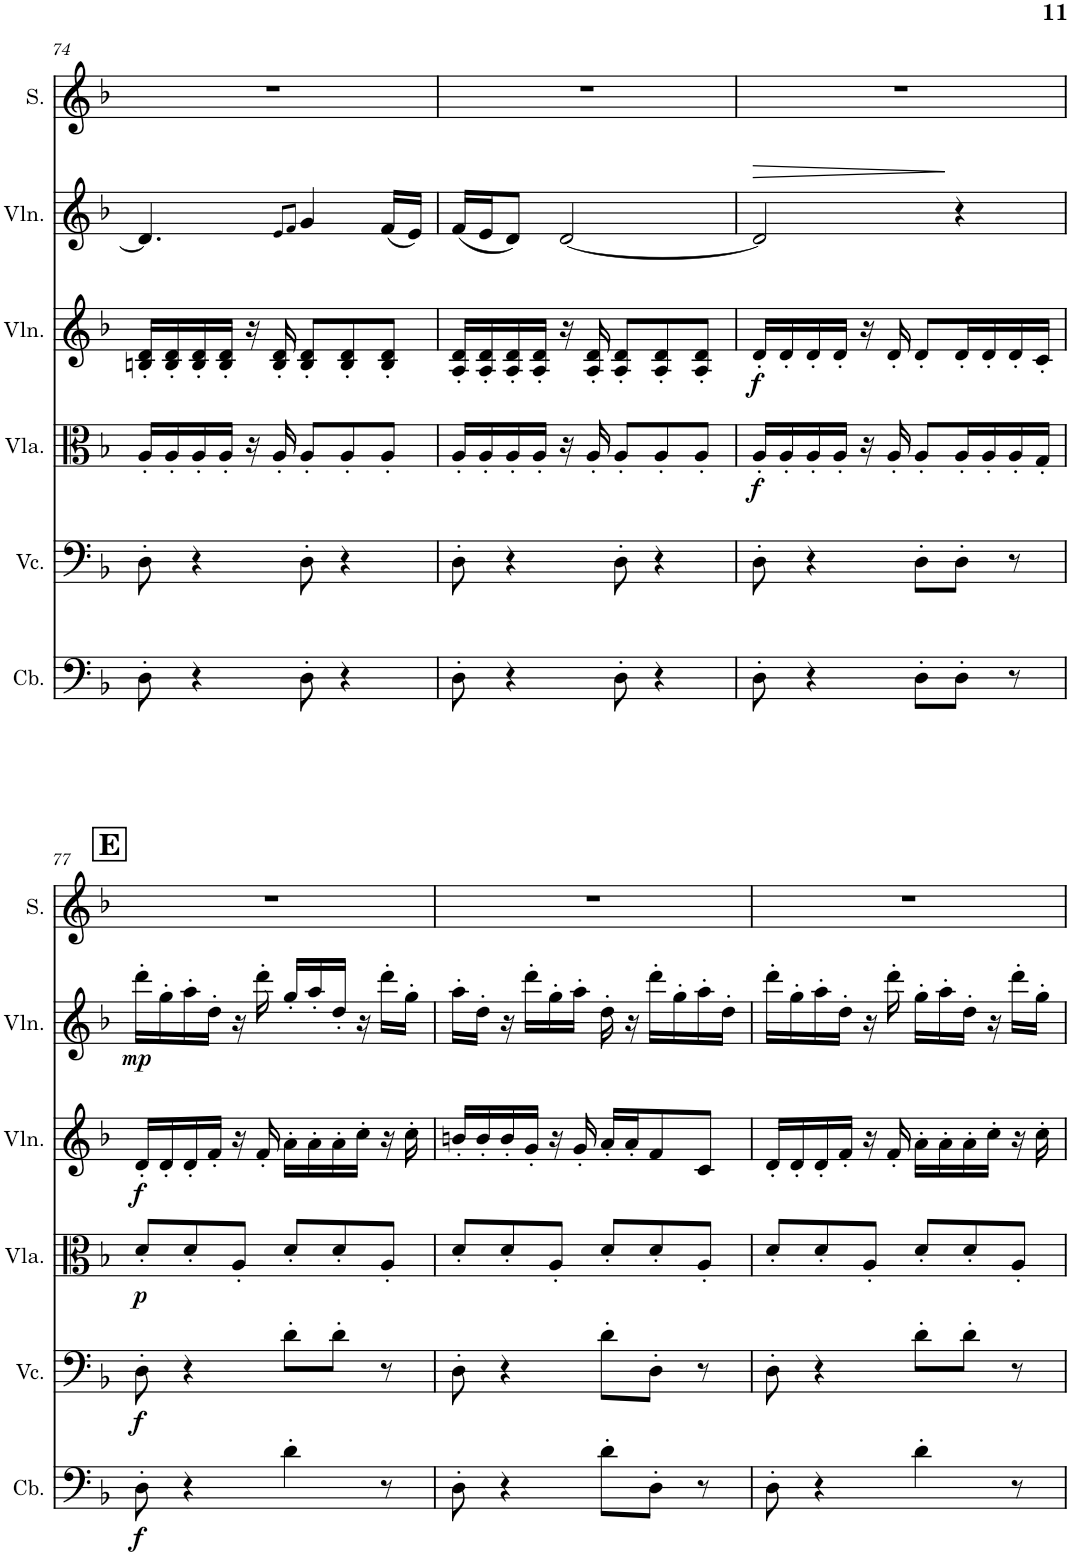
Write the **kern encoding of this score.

**kern	**dynam	**kern	**dynam	**kern	**dynam	**kern	**dynam	**kern	**dynam	**kern
*part6	*part6	*part5	*part5	*part4	*part4	*part3	*part3	*part2	*part2	*part1
*staff6	*staff6	*staff5	*staff5	*staff4	*staff4	*staff3	*staff3	*staff2	*staff2	*staff1
*I"低音提琴	*	*I"大提琴	*	*I"中提琴	*	*I"小提琴	*	*I"小提琴	*	*I"女高音
!!LO:PB:g=z
*clefF4	*	*clefF4	*	*clefC3	*	*clefG2	*	*clefG2	*	*clefG2
*Trd7c12	*	*	*	*	*	*	*	*	*	*
*k[b-]	*	*k[b-]	*	*k[b-]	*	*k[b-]	*	*k[b-]	*	*k[b-]
*M6/8	*	*M6/8	*	*M6/8	*	*M6/8	*	*M6/8	*	*M6/8
=74	=74	=74	=74	=74	=74	=74	=74	=74	=74	=74
8D'\	.	8D'\	.	16A'/LL	.	16Bn/' 16d/'LL	.	4.d/]	.	2.r
.	.	.	.	16A'/	.	16B/' 16d/'	.	.	.	.
4r	.	4r	.	16A'/	.	16B/' 16d/'	.	.	.	.
.	.	.	.	16A'/JJ	.	16B/' 16d/'JJ	.	.	.	.
.	.	.	.	16r	.	16r	.	.	.	.
.	.	.	.	16A'/	.	16B/' 16d/'	.	.	.	.
.	.	.	.	.	.	.	.	8qe/L	.	.
.	.	.	.	.	.	.	.	8qf/J	.	.
8D'\	.	8D'\	.	8A'/L	.	8B/' 8d/'L	.	4g/	.	.
4r	.	4r	.	8A'/	.	8B/' 8d/'	.	.	.	.
.	.	.	.	8A'/J	.	8B/' 8d/'J	.	(16f/LL	.	.
.	.	.	.	.	.	.	.	16e/JJ)	.	.
=75	=75	=75	=75	=75	=75	=75	=75	=75	=75	=75
8D'\	.	8D'\	.	16A'/LL	.	16A/' 16d/'LL	.	(16f/LL	.	2.r
.	.	.	.	16A'/	.	16A/' 16d/'	.	16e/J	.	.
4r	.	4r	.	16A'/	.	16A/' 16d/'	.	8d/J)	.	.
.	.	.	.	16A'/JJ	.	16A/' 16d/'JJ	.	.	.	.
.	.	.	.	16r	.	16r	.	[2d/	.	.
.	.	.	.	16A'/	.	16A/' 16d/'	.	.	.	.
8D'\	.	8D'\	.	8A'/L	.	8A/' 8d/'L	.	.	.	.
4r	.	4r	.	8A'/	.	8A/' 8d/'	.	.	.	.
.	.	.	.	8A'/J	.	8A/' 8d/'J	.	.	.	.
=76	=76	=76	=76	=76	=76	=76	=76	=76	=76	=76
!	!	!	!	!	!LO:DY:b	!	!LO:DY:b	!	!LO:HP:b	!
8D'\	.	8D'\	.	16A'/LL	f	16d'/LL	f	2d/]	>	2.r
.	.	.	.	16A'/	.	16d'/	.	.	.	.
4r	.	4r	.	16A'/	.	16d'/	.	.	.	.
.	.	.	.	16A'/JJ	.	16d'/JJ	.	.	.	.
.	.	.	.	16r	.	16r	.	.	.	.
.	.	.	.	16A'/	.	16d'/	.	.	.	.
8D'\L	.	8D'\L	.	8A'/L	.	8d'/L	.	.	.	.
8D'\J	.	8D'\J	.	16A'/L	.	16d'/L	.	4r	]	.
.	.	.	.	16A'/	.	16d'/	.	.	.	.
8r	.	8r	.	16A'/	.	16d'/	.	.	.	.
.	.	.	.	16G'/JJ	.	16c'/JJ	.	.	.	.
!!LO:LB:g=z
!!LO:REH:place=s1:a:B:cj:fs=14:t=E
=77	=77	=77	=77	=77	=77	=77	=77	=77	=77	=77
!	!LO:DY:b	!	!LO:DY:b	!	!LO:DY:b	!	!LO:DY:b	!	!LO:DY:b	!
8D'\	f	8D'\	f	8d'/L	p	16d'/LL	f	16ddd'\LL	mp	2.r
.	.	.	.	.	.	16d'/	.	16gg'\	.	.
4r	.	4r	.	8d'/	.	16d'/	.	16aa'\	.	.
.	.	.	.	.	.	16f'/JJ	.	16dd'\JJ	.	.
.	.	.	.	8A'/J	.	16r	.	16r	.	.
.	.	.	.	.	.	16f'/	.	16ddd'\	.	.
4d'\	.	8d'\L	.	8d'/L	.	16a'\LL	.	16gg'/LL	.	.
.	.	.	.	.	.	16a'\	.	16aa'/	.	.
.	.	8d'\J	.	8d'/	.	16a'\	.	16dd'/JJ	.	.
.	.	.	.	.	.	16cc'\JJ	.	16r	.	.
8r	.	8r	.	8A'/J	.	16r	.	16ddd'\LL	.	.
.	.	.	.	.	.	16cc'\	.	16gg'\JJ	.	.
=78	=78	=78	=78	=78	=78	=78	=78	=78	=78	=78
8D'\	.	8D'\	.	8d'/L	.	16bn'/LL	.	16aa'\LL	.	2.r
.	.	.	.	.	.	16b'/	.	16dd'\JJ	.	.
4r	.	4r	.	8d'/	.	16b'/	.	16r	.	.
.	.	.	.	.	.	16g'/JJ	.	16ddd'\LL	.	.
.	.	.	.	8A'/J	.	16r	.	16gg'\	.	.
.	.	.	.	.	.	16g'/	.	16aa'\JJ	.	.
8d'\L	.	8d'\L	.	8d'/L	.	16a'/LL	.	16dd'\	.	.
.	.	.	.	.	.	16a'/J	.	16r	.	.
8D'\J	.	8D'\J	.	8d'/	.	8f/	.	16ddd'\LL	.	.
.	.	.	.	.	.	.	.	16gg'\	.	.
8r	.	8r	.	8A'/J	.	8c/J	.	16aa'\	.	.
.	.	.	.	.	.	.	.	16dd'\JJ	.	.
=79	=79	=79	=79	=79	=79	=79	=79	=79	=79	=79
8D'\	.	8D'\	.	8d'/L	.	16d'/LL	.	16ddd'\LL	.	2.r
.	.	.	.	.	.	16d'/	.	16gg'\	.	.
4r	.	4r	.	8d'/	.	16d'/	.	16aa'\	.	.
.	.	.	.	.	.	16f'/JJ	.	16dd'\JJ	.	.
.	.	.	.	8A'/J	.	16r	.	16r	.	.
.	.	.	.	.	.	16f'/	.	16ddd'\	.	.
4d'\	.	8d'\L	.	8d'/L	.	16a'\LL	.	16gg'\LL	.	.
.	.	.	.	.	.	16a'\	.	16aa'\	.	.
.	.	8d'\J	.	8d'/	.	16a'\	.	16dd'\JJ	.	.
.	.	.	.	.	.	16cc'\JJ	.	16r	.	.
8r	.	8r	.	8A'/J	.	16r	.	16ddd'\LL	.	.
.	.	.	.	.	.	16cc'\	.	16gg'\JJ	.	.
=	=	=	=	=	=	=	=	=	=	=
*-	*-	*-	*-	*-	*-	*-	*-	*-	*-	*-
